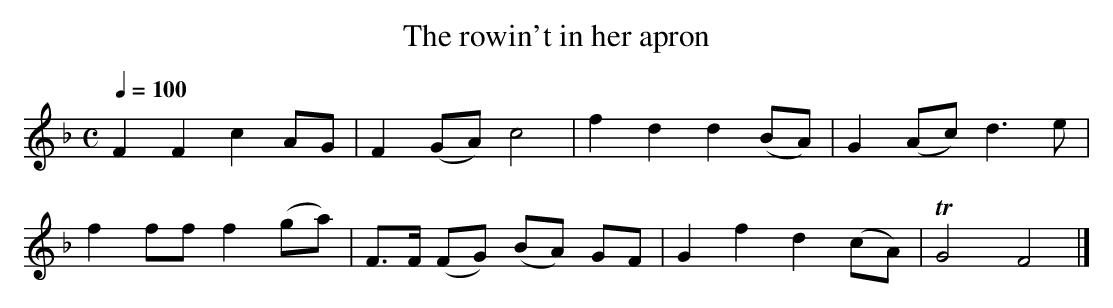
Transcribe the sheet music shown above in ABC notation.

X:1
T:The rowin't in her apron
M:C
L:1/8
Q:1/4=100
K:F
F2 F2 c2  AG |F2  (GA)  c4    |f2 d2 d2 (BA)| G2 (Ac) d3 e|
f2 ff f2 (ga)|F>F (FG) (BA) GF|G2 f2 d2 (cA)|TG4      F4 |]
